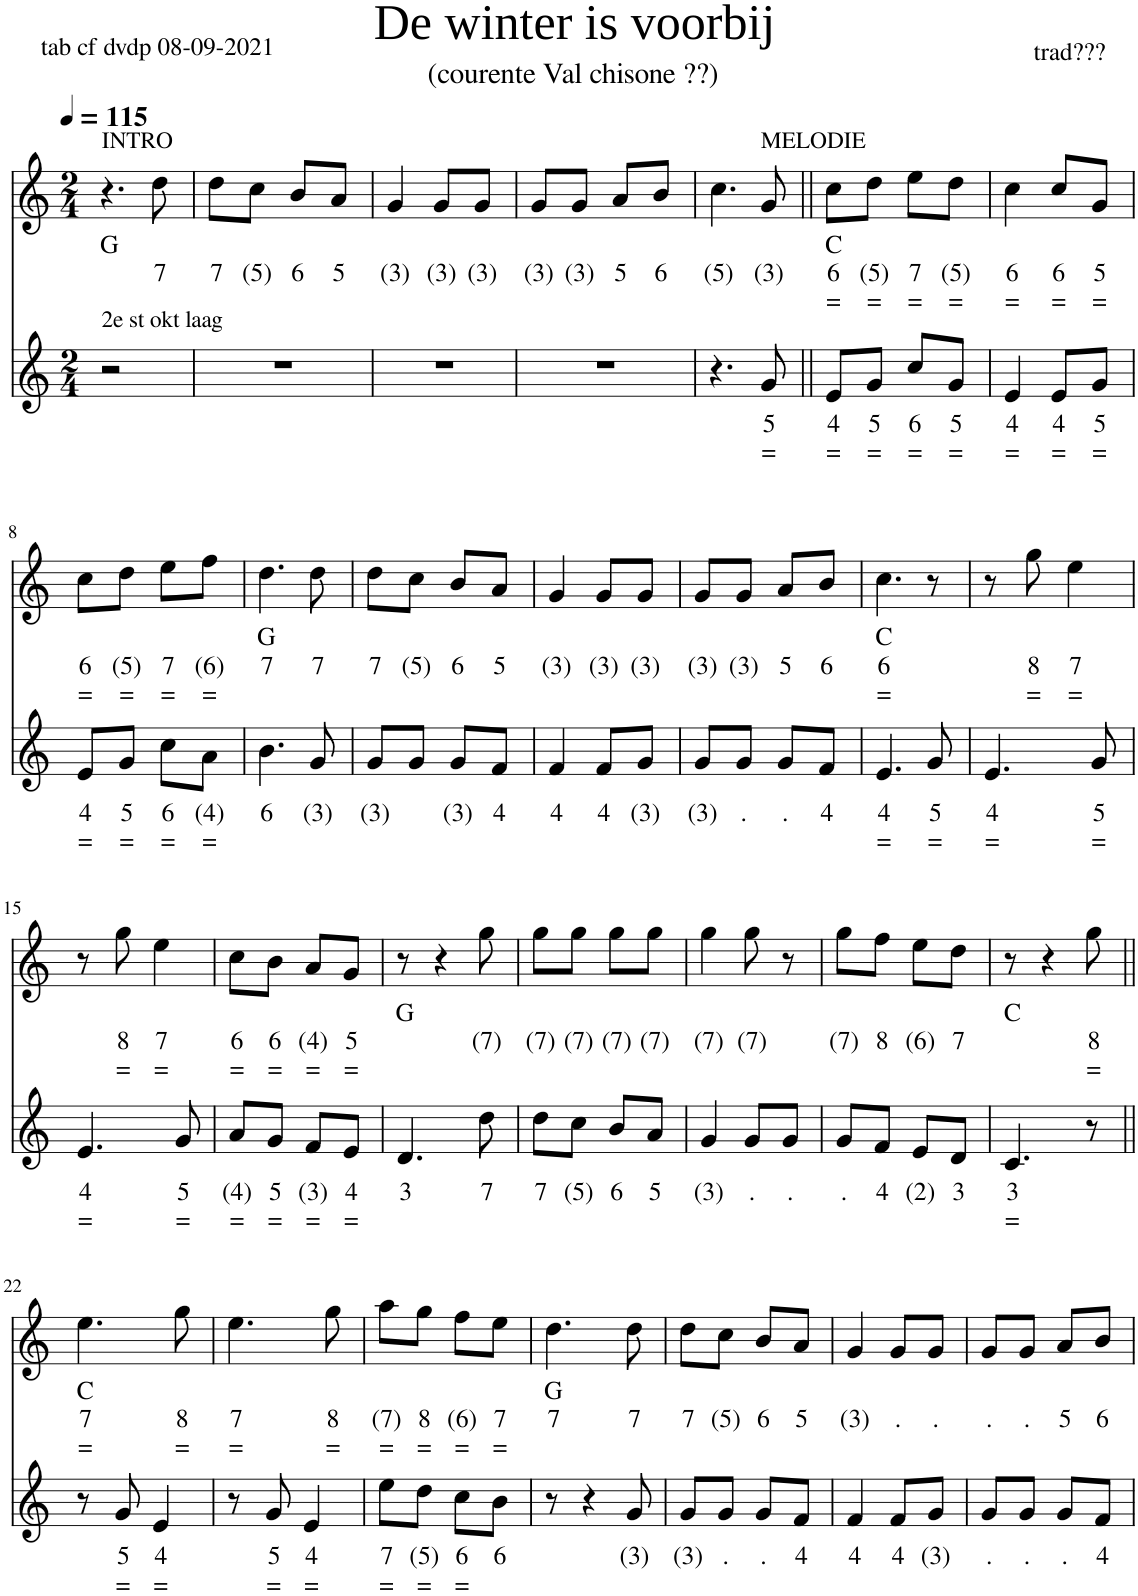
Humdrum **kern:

**kern	**text	**text	**kern	**text	**text	**text
*part2	*part2	*part2	*part1	*part1	*part1	*part1
*staff2	*staff2	*staff2	*staff1	*staff1	*staff1	*staff1
*I"Recorder	*	*	*I"Flute	*	*	*
*clefG2	*	*	*clefG2	*	*	*
*k[]	*	*	*k[]	*	*	*
*M2/4	*	*	*M2/4	*	*	*
*MM115	*	*	*MM115	*	*	*
=1	=1	=1	=1	=1	=1	=1
!	!	!	!LO:TX:a:t=INTRO	!	!	!
!LO:TX:a:t=2e st okt laag	!	!	!	!	!	!
!	!	!	!	!LO:LY:b	!	!
2r	.	.	4.r	G	.	.
!	!	!	!	!	!LO:LY:b	!
.	.	.	8dd\	.	7	.
=2	=2	=2	=2	=2	=2	=2
!	!	!	!	!	!LO:LY:b	!
2r	.	.	8dd\L	.	7	.
!	!	!	!	!	!LO:LY:b	!
.	.	.	8cc\J	.	(5)	.
!	!	!	!	!	!LO:LY:b	!
.	.	.	8b/L	.	6	.
!	!	!	!	!	!LO:LY:b	!
.	.	.	8a/J	.	5	.
=3	=3	=3	=3	=3	=3	=3
!	!	!	!	!	!LO:LY:b	!
2r	.	.	4g/	.	(3)	.
!	!	!	!	!	!LO:LY:b	!
.	.	.	8g/L	.	(3)	.
!	!	!	!	!	!LO:LY:b	!
.	.	.	8g/J	.	(3)	.
=4	=4	=4	=4	=4	=4	=4
!	!	!	!	!	!LO:LY:b	!
2r	.	.	8g/L	.	(3)	.
!	!	!	!	!	!LO:LY:b	!
.	.	.	8g/J	.	(3)	.
!	!	!	!	!	!LO:LY:b	!
.	.	.	8a/L	.	5	.
!	!	!	!	!	!LO:LY:b	!
.	.	.	8b/J	.	6	.
=5	=5	=5	=5	=5	=5	=5
!	!	!	!	!	!LO:LY:b	!
4.r	.	.	4.cc\	.	(5)	.
!	!	!	!LO:TX:a:t=MELODIE	!	!	!
!	!LO:LY:b	!LO:LY:b	!	!	!LO:LY:b	!
8g/	5	=	8g/	.	(3)	.
=6||	=6||	=6||	=6||	=6||	=6||	=6||
!	!LO:LY:b	!LO:LY:b	!	!LO:LY:b	!LO:LY:b	!LO:LY:b
8e/L	4	=	8cc\L	C	6	=
!	!LO:LY:b	!LO:LY:b	!	!	!LO:LY:b	!LO:LY:b
8g/J	5	=	8dd\J	.	(5)	=
!	!LO:LY:b	!LO:LY:b	!	!	!LO:LY:b	!LO:LY:b
8cc/L	6	=	8ee\L	.	7	=
!	!LO:LY:b	!LO:LY:b	!	!	!LO:LY:b	!LO:LY:b
8g/J	5	=	8dd\J	.	(5)	=
=7	=7	=7	=7	=7	=7	=7
!	!LO:LY:b	!LO:LY:b	!	!	!LO:LY:b	!LO:LY:b
4e/	4	=	4cc\	.	6	=
!	!LO:LY:b	!LO:LY:b	!	!	!LO:LY:b	!LO:LY:b
8e/L	4	=	8cc/L	.	6	=
!	!LO:LY:b	!LO:LY:b	!	!	!LO:LY:b	!LO:LY:b
8g/J	5	=	8g/J	.	5	=
!!LO:LB:g=z
=8	=8	=8	=8	=8	=8	=8
!	!LO:LY:b	!LO:LY:b	!	!	!LO:LY:b	!LO:LY:b
8e/L	4	=	8cc\L	.	6	=
!	!LO:LY:b	!LO:LY:b	!	!	!LO:LY:b	!LO:LY:b
8g/J	5	=	8dd\J	.	(5)	=
!	!LO:LY:b	!LO:LY:b	!	!	!LO:LY:b	!LO:LY:b
8cc\L	6	=	8ee\L	.	7	=
!	!LO:LY:b	!LO:LY:b	!	!	!LO:LY:b	!LO:LY:b
8a\J	(4)	=	8ff\J	.	(6)	=
=9	=9	=9	=9	=9	=9	=9
!	!LO:LY:b	!	!	!LO:LY:b	!LO:LY:b	!
4.b\	6	.	4.dd\	G	7	.
!	!LO:LY:b	!	!	!	!LO:LY:b	!
8g/	(3)	.	8dd\	.	7	.
=10	=10	=10	=10	=10	=10	=10
!	!LO:LY:b	!	!	!	!LO:LY:b	!
8g/L	(3)	.	8dd\L	.	7	.
!	!	!	!	!	!LO:LY:b	!
8g/J	.	.	8cc\J	.	(5)	.
!	!LO:LY:b	!	!	!	!LO:LY:b	!
8g/L	(3)	.	8b/L	.	6	.
!	!LO:LY:b	!	!	!	!LO:LY:b	!
8f/J	4	.	8a/J	.	5	.
=11	=11	=11	=11	=11	=11	=11
!	!LO:LY:b	!	!	!	!LO:LY:b	!
4f/	4	.	4g/	.	(3)	.
!	!LO:LY:b	!	!	!	!LO:LY:b	!
8f/L	4	.	8g/L	.	(3)	.
!	!LO:LY:b	!	!	!	!LO:LY:b	!
8g/J	(3)	.	8g/J	.	(3)	.
=12	=12	=12	=12	=12	=12	=12
!	!LO:LY:b	!	!	!	!LO:LY:b	!
8g/L	(3)	.	8g/L	.	(3)	.
!	!LO:LY:b	!	!	!	!LO:LY:b	!
8g/J	.	.	8g/J	.	(3)	.
!	!LO:LY:b	!	!	!	!LO:LY:b	!
8g/L	.	.	8a/L	.	5	.
!	!LO:LY:b	!	!	!	!LO:LY:b	!
8f/J	4	.	8b/J	.	6	.
=13	=13	=13	=13	=13	=13	=13
!	!LO:LY:b	!LO:LY:b	!	!LO:LY:b	!LO:LY:b	!LO:LY:b
4.e/	4	=	4.cc\	C	6	=
!	!LO:LY:b	!LO:LY:b	!	!	!	!
8g/	5	=	8r	.	.	.
=14	=14	=14	=14	=14	=14	=14
!	!LO:LY:b	!LO:LY:b	!	!	!	!
4.e/	4	=	8r	.	.	.
!	!	!	!	!	!LO:LY:b	!LO:LY:b
.	.	.	8gg\	.	8	=
!	!	!	!	!	!LO:LY:b	!LO:LY:b
.	.	.	4ee\	.	7	=
!	!LO:LY:b	!LO:LY:b	!	!	!	!
8g/	5	=	.	.	.	.
!!LO:LB:g=z
=15	=15	=15	=15	=15	=15	=15
!	!LO:LY:b	!LO:LY:b	!	!	!	!
4.e/	4	=	8r	.	.	.
!	!	!	!	!	!LO:LY:b	!LO:LY:b
.	.	.	8gg\	.	8	=
!	!	!	!	!	!LO:LY:b	!LO:LY:b
.	.	.	4ee\	.	7	=
!	!LO:LY:b	!LO:LY:b	!	!	!	!
8g/	5	=	.	.	.	.
=16	=16	=16	=16	=16	=16	=16
!	!LO:LY:b	!LO:LY:b	!	!	!LO:LY:b	!LO:LY:b
8a/L	(4)	=	8cc\L	.	6	=
!	!LO:LY:b	!LO:LY:b	!	!	!LO:LY:b	!LO:LY:b
8g/J	5	=	8b\J	.	6	=
!	!LO:LY:b	!LO:LY:b	!	!	!LO:LY:b	!LO:LY:b
8f/L	(3)	=	8a/L	.	(4)	=
!	!LO:LY:b	!LO:LY:b	!	!	!LO:LY:b	!LO:LY:b
8e/J	4	=	8g/J	.	5	=
=17	=17	=17	=17	=17	=17	=17
!	!LO:LY:b	!	!	!LO:LY:b	!	!
4.d/	3	.	8r	G	.	.
.	.	.	4r	.	.	.
!	!LO:LY:b	!	!	!	!LO:LY:b	!
8dd\	7	.	8gg\	.	(7)	.
=18	=18	=18	=18	=18	=18	=18
!	!LO:LY:b	!	!	!	!LO:LY:b	!
8dd\L	7	.	8gg\L	.	(7)	.
!	!LO:LY:b	!	!	!	!LO:LY:b	!
8cc\J	(5)	.	8gg\J	.	(7)	.
!	!LO:LY:b	!	!	!	!LO:LY:b	!
8b/L	6	.	8gg\L	.	(7)	.
!	!LO:LY:b	!	!	!	!LO:LY:b	!
8a/J	5	.	8gg\J	.	(7)	.
=19	=19	=19	=19	=19	=19	=19
!	!LO:LY:b	!	!	!	!LO:LY:b	!
4g/	(3)	.	4gg\	.	(7)	.
!	!LO:LY:b	!	!	!	!LO:LY:b	!
8g/L	.	.	8gg\	.	(7)	.
!	!LO:LY:b	!	!	!	!	!
8g/J	.	.	8r	.	.	.
=20	=20	=20	=20	=20	=20	=20
!	!LO:LY:b	!	!	!	!LO:LY:b	!
8g/L	.	.	8gg\L	.	(7)	.
!	!LO:LY:b	!	!	!	!LO:LY:b	!
8f/J	4	.	8ff\J	.	8	.
!	!LO:LY:b	!	!	!	!LO:LY:b	!
8e/L	(2)	.	8ee\L	.	(6)	.
!	!LO:LY:b	!	!	!	!LO:LY:b	!
8d/J	3	.	8dd\J	.	7	.
=21	=21	=21	=21	=21	=21	=21
!	!LO:LY:b	!LO:LY:b	!	!LO:LY:b	!	!
4.c/	3	=	8r	C	.	.
.	.	.	4r	.	.	.
!	!	!	!	!	!LO:LY:b	!LO:LY:b
8r	.	.	8gg\	.	8	=
!!LO:LB:g=z
=22||	=22||	=22||	=22||	=22||	=22||	=22||
!	!	!	!	!LO:LY:b	!LO:LY:b	!LO:LY:b
8r	.	.	4.ee\	C	7	=
!	!LO:LY:b	!LO:LY:b	!	!	!	!
8g/	5	=	.	.	.	.
!	!LO:LY:b	!LO:LY:b	!	!	!	!
4e/	4	=	.	.	.	.
!	!	!	!	!	!LO:LY:b	!LO:LY:b
.	.	.	8gg\	.	8	=
=23	=23	=23	=23	=23	=23	=23
!	!	!	!	!	!LO:LY:b	!LO:LY:b
8r	.	.	4.ee\	.	7	=
!	!LO:LY:b	!LO:LY:b	!	!	!	!
8g/	5	=	.	.	.	.
!	!LO:LY:b	!LO:LY:b	!	!	!	!
4e/	4	=	.	.	.	.
!	!	!	!	!	!LO:LY:b	!LO:LY:b
.	.	.	8gg\	.	8	=
=24	=24	=24	=24	=24	=24	=24
!	!LO:LY:b	!LO:LY:b	!	!	!LO:LY:b	!LO:LY:b
8ee\L	7	=	8aa\L	.	(7)	=
!	!LO:LY:b	!LO:LY:b	!	!	!LO:LY:b	!LO:LY:b
8dd\J	(5)	=	8gg\J	.	8	=
!	!LO:LY:b	!LO:LY:b	!	!	!LO:LY:b	!LO:LY:b
8cc\L	6	=	8ff\L	.	(6)	=
!	!LO:LY:b	!	!	!	!LO:LY:b	!LO:LY:b
8b\J	6	.	8ee\J	.	7	=
=25	=25	=25	=25	=25	=25	=25
!	!	!	!	!LO:LY:b	!LO:LY:b	!
8r	.	.	4.dd\	G	7	.
4r	.	.	.	.	.	.
!	!LO:LY:b	!	!	!	!LO:LY:b	!
8g/	(3)	.	8dd\	.	7	.
=26	=26	=26	=26	=26	=26	=26
!	!LO:LY:b	!	!	!	!LO:LY:b	!
8g/L	(3)	.	8dd\L	.	7	.
!	!LO:LY:b	!	!	!	!LO:LY:b	!
8g/J	.	.	8cc\J	.	(5)	.
!	!LO:LY:b	!	!	!	!LO:LY:b	!
8g/L	.	.	8b/L	.	6	.
!	!LO:LY:b	!	!	!	!LO:LY:b	!
8f/J	4	.	8a/J	.	5	.
=27	=27	=27	=27	=27	=27	=27
!	!LO:LY:b	!	!	!	!LO:LY:b	!
4f/	4	.	4g/	.	(3)	.
!	!LO:LY:b	!	!	!	!LO:LY:b	!
8f/L	4	.	8g/L	.	.	.
!	!LO:LY:b	!	!	!	!LO:LY:b	!
8g/J	(3)	.	8g/J	.	.	.
=28	=28	=28	=28	=28	=28	=28
!	!LO:LY:b	!	!	!	!LO:LY:b	!
8g/L	.	.	8g/L	.	.	.
!	!LO:LY:b	!	!	!	!LO:LY:b	!
8g/J	.	.	8g/J	.	.	.
!	!LO:LY:b	!	!	!	!LO:LY:b	!
8g/L	.	.	8a/L	.	5	.
!	!LO:LY:b	!	!	!	!LO:LY:b	!
8f/J	4	.	8b/J	.	6	.
=	=	=	=	=	=	=
*-	*-	*-	*-	*-	*-	*-
